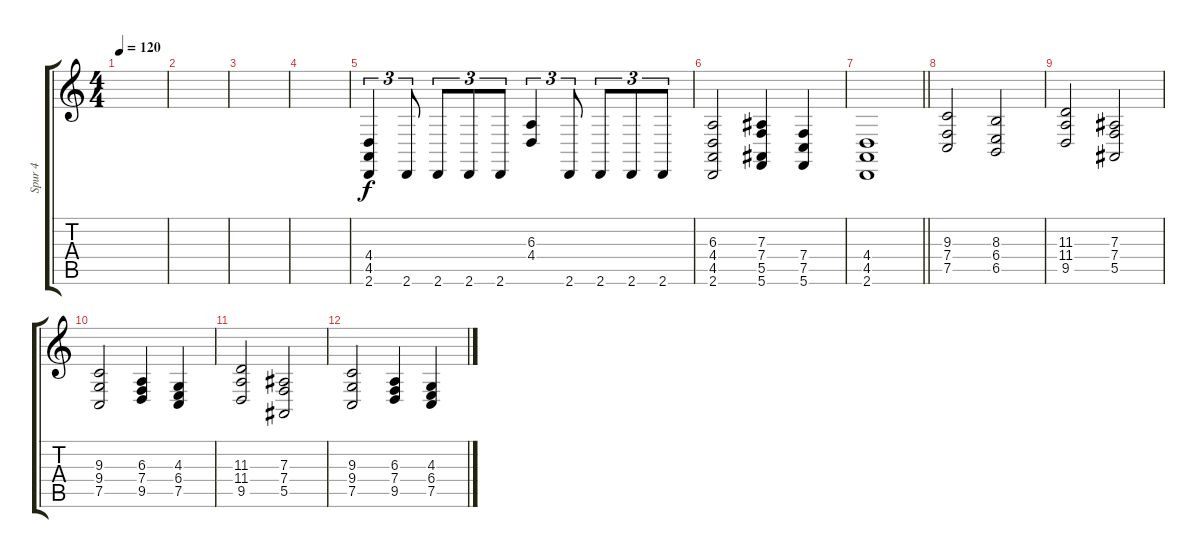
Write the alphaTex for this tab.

\track ("Spur 4" "Spur 4") {instrument cello}
\staff {score tabs}
\tuning (C4 G3 Eb3 Bb2 F2 C2) {hide}
\ts (4 4)
\tempo 120
\clef g2
\ks c
|
|
|
|
(4.4 4.5 2.6).4{tu (3 2)} 2.6.8{tu (3 2)} 2.6.8{tu (3 2)} 2.6.8{tu (3 2)} 2.6.8{tu (3 2)} (6.3 4.4).4{tu (3 2)} 2.6.8{tu (3 2)} 2.6.8{tu (3 2)} 2.6.8{tu (3 2)} 2.6.8{tu (3 2)} |
(6.3 4.4 4.5 2.6).2 (7.3 7.4 5.5 5.6).4 (7.4 7.5 5.6).4 |
\barLineRight lightlight
(4.4 4.5 2.6).1 |
(9.3 7.4 7.5).2 (8.3 6.4 6.5).2 |
(11.3 11.4 9.5).2 (7.3 7.4 5.5).2 |
(9.3 9.4 7.5).2 (6.3 7.4 9.5).4 (4.3 6.4 7.5).4 |
(11.3 11.4 9.5).2 (7.3 7.4 5.5).2 |
(9.3 9.4 7.5).2 (6.3 7.4 9.5).4 (4.3 6.4 7.5).4
